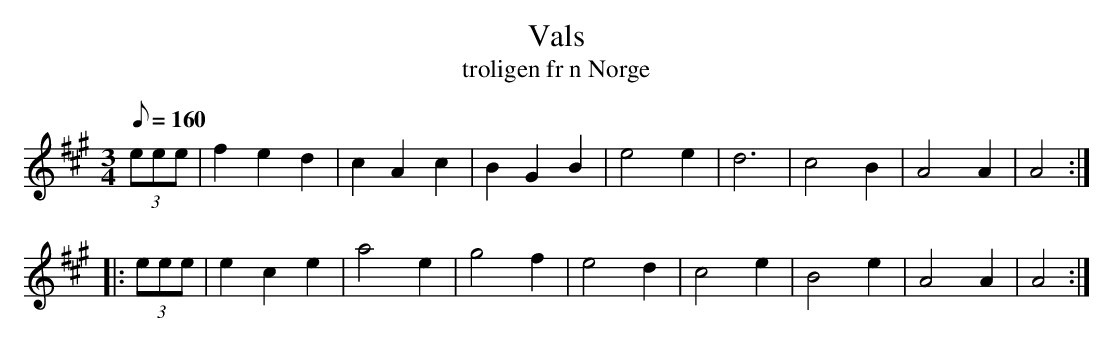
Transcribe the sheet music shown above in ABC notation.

X:1
T:Vals
T:troligen fr n Norge
M:3/4
L:1/8
K:A
Q:160
(3eee | f2 e2 d2 | c2 A2 c2 | B2 G2 B2 | e4 e2 | d6 | c4 B2 | A4 A2 | A4 :|
|: (3eee | e2 c2 e2 | a4 e2 | g4 f2 | e4 d2 | c4 e2 | B4 e2 | A4 A2 | A4 :|
